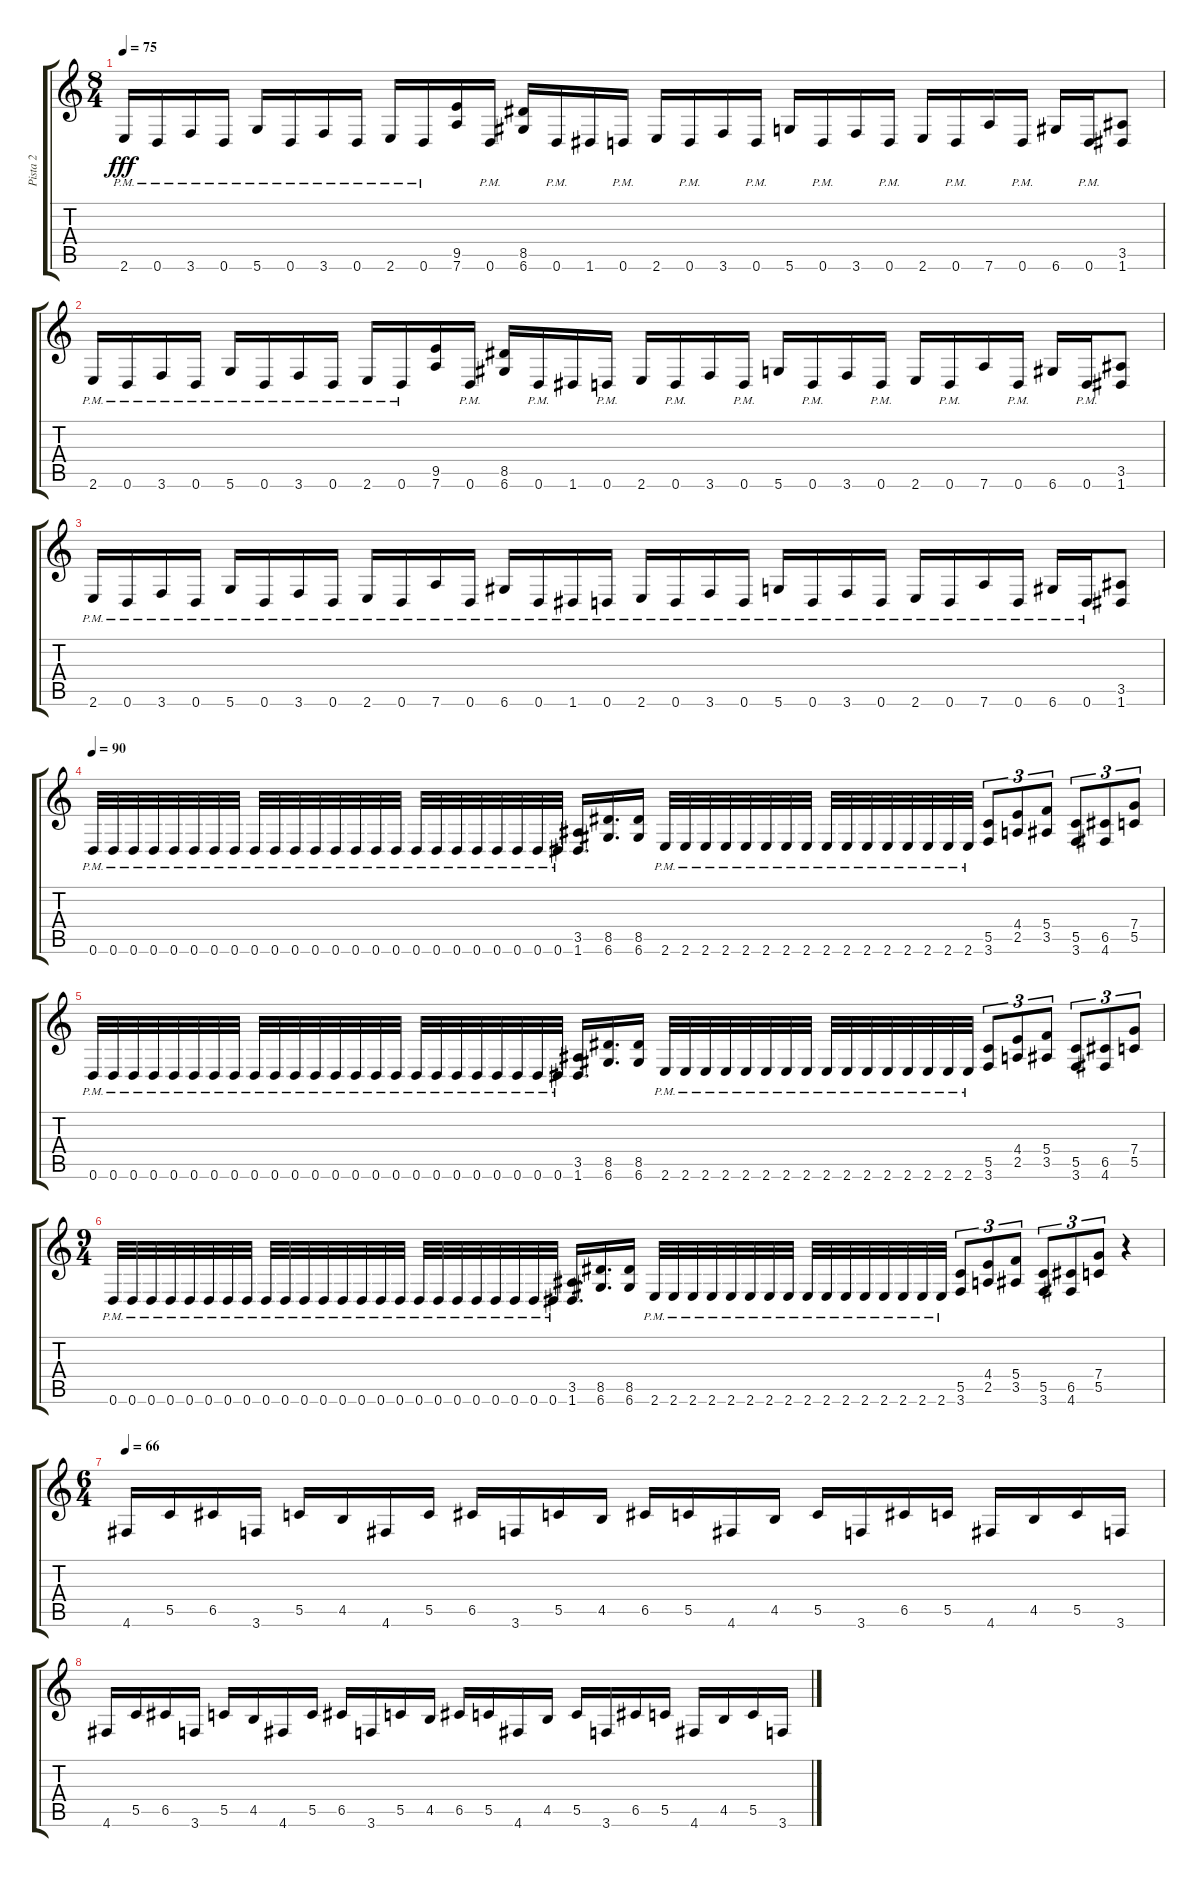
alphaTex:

\track ("Pista 2" "Pista 2") {instrument distortionguitar}
\staff {score tabs}
\tuning (D4 A3 F3 C3 G2 D2) {hide}
\ts (8 4)
\tempo 75
\clef g2
\ks c
2.6{pm}.16{dy fff} 0.6{pm}.16 3.6{pm}.16 0.6{pm}.16 5.6{pm}.16 0.6{pm}.16 3.6{pm}.16 0.6{pm}.16 2.6{pm}.16 0.6{pm}.16 (9.5 7.6).16 0.6{pm}.16 (8.5 6.6).16 0.6{pm}.16 1.6.16 0.6{pm}.16 2.6.16 0.6{pm}.16 3.6.16 0.6{pm}.16 5.6.16 0.6{pm}.16 3.6.16 0.6{pm}.16 2.6.16 0.6{pm}.16 7.6.16 0.6{pm}.16 6.6.16 0.6{pm}.16 (3.5 1.6).8 |
2.6{pm}.16 0.6{pm}.16 3.6{pm}.16 0.6{pm}.16 5.6{pm}.16 0.6{pm}.16 3.6{pm}.16 0.6{pm}.16 2.6{pm}.16 0.6{pm}.16 (9.5 7.6).16 0.6{pm}.16 (8.5 6.6).16 0.6{pm}.16 1.6.16 0.6{pm}.16 2.6.16 0.6{pm}.16 3.6.16 0.6{pm}.16 5.6.16 0.6{pm}.16 3.6.16 0.6{pm}.16 2.6.16 0.6{pm}.16 7.6.16 0.6{pm}.16 6.6.16 0.6{pm}.16 (3.5 1.6).8 |
2.6{pm}.16 0.6{pm}.16 3.6{pm}.16 0.6{pm}.16 5.6{pm}.16 0.6{pm}.16 3.6{pm}.16 0.6{pm}.16 2.6{pm}.16 0.6{pm}.16 7.6{pm}.16 0.6{pm}.16 6.6{pm}.16 0.6{pm}.16 1.6{pm}.16 0.6{pm}.16 2.6{pm}.16 0.6{pm}.16 3.6{pm}.16 0.6{pm}.16 5.6{pm}.16 0.6{pm}.16 3.6{pm}.16 0.6{pm}.16 2.6{pm}.16 0.6{pm}.16 7.6{pm}.16 0.6{pm}.16 6.6{pm}.16 0.6{pm}.16 (3.5 1.6).8 |
\tempo 90
0.6{pm}.32 0.6{pm}.32 0.6{pm}.32 0.6{pm}.32 0.6{pm}.32 0.6{pm}.32 0.6{pm}.32 0.6{pm}.32 0.6{pm}.32 0.6{pm}.32 0.6{pm}.32 0.6{pm}.32 0.6{pm}.32 0.6{pm}.32 0.6{pm}.32 0.6{pm}.32 0.6{pm}.32 0.6{pm}.32 0.6{pm}.32 0.6{pm}.32 0.6{pm}.32 0.6{pm}.32 0.6{pm}.32 0.6{pm}.32 (3.5 1.6).16{d} (8.5 6.6).16{d} (8.5 6.6).16 2.6{pm}.32 2.6{pm}.32 2.6{pm}.32 2.6{pm}.32 2.6{pm}.32 2.6{pm}.32 2.6{pm}.32 2.6{pm}.32 2.6{pm}.32 2.6{pm}.32 2.6{pm}.32 2.6{pm}.32 2.6{pm}.32 2.6{pm}.32 2.6{pm}.32 2.6{pm}.32 (5.5 3.6).8{tu (3 2)} (4.4 2.5).8{tu (3 2)} (5.4 3.5).8{tu (3 2)} (5.5 3.6).8{tu (3 2)} (6.5 4.6).8{tu (3 2)} (7.4 5.5).8{tu (3 2)} |
0.6{pm}.32 0.6{pm}.32 0.6{pm}.32 0.6{pm}.32 0.6{pm}.32 0.6{pm}.32 0.6{pm}.32 0.6{pm}.32 0.6{pm}.32 0.6{pm}.32 0.6{pm}.32 0.6{pm}.32 0.6{pm}.32 0.6{pm}.32 0.6{pm}.32 0.6{pm}.32 0.6{pm}.32 0.6{pm}.32 0.6{pm}.32 0.6{pm}.32 0.6{pm}.32 0.6{pm}.32 0.6{pm}.32 0.6{pm}.32 (3.5 1.6).16{d} (8.5 6.6).16{d} (8.5 6.6).16 2.6{pm}.32 2.6{pm}.32 2.6{pm}.32 2.6{pm}.32 2.6{pm}.32 2.6{pm}.32 2.6{pm}.32 2.6{pm}.32 2.6{pm}.32 2.6{pm}.32 2.6{pm}.32 2.6{pm}.32 2.6{pm}.32 2.6{pm}.32 2.6{pm}.32 2.6{pm}.32 (5.5 3.6).8{tu (3 2)} (4.4 2.5).8{tu (3 2)} (5.4 3.5).8{tu (3 2)} (5.5 3.6).8{tu (3 2)} (6.5 4.6).8{tu (3 2)} (7.4 5.5).8{tu (3 2)} |
\ts (9 4)
0.6{pm}.32 0.6{pm}.32 0.6{pm}.32 0.6{pm}.32 0.6{pm}.32 0.6{pm}.32 0.6{pm}.32 0.6{pm}.32 0.6{pm}.32 0.6{pm}.32 0.6{pm}.32 0.6{pm}.32 0.6{pm}.32 0.6{pm}.32 0.6{pm}.32 0.6{pm}.32 0.6{pm}.32 0.6{pm}.32 0.6{pm}.32 0.6{pm}.32 0.6{pm}.32 0.6{pm}.32 0.6{pm}.32 0.6{pm}.32 (3.5 1.6).16{d} (8.5 6.6).16{d} (8.5 6.6).16 2.6{pm}.32 2.6{pm}.32 2.6{pm}.32 2.6{pm}.32 2.6{pm}.32 2.6{pm}.32 2.6{pm}.32 2.6{pm}.32 2.6{pm}.32 2.6{pm}.32 2.6{pm}.32 2.6{pm}.32 2.6{pm}.32 2.6{pm}.32 2.6{pm}.32 2.6{pm}.32 (5.5 3.6).8{tu (3 2)} (4.4 2.5).8{tu (3 2)} (5.4 3.5).8{tu (3 2)} (5.5 3.6).8{tu (3 2)} (6.5 4.6).8{tu (3 2)} (7.4 5.5).8{tu (3 2)} r.4 |
\ts (6 4)
\tempo 66
4.6.16 5.5.16 6.5.16 3.6.16 5.5.16 4.5.16 4.6.16 5.5.16 6.5.16 3.6.16 5.5.16 4.5.16 6.5.16 5.5.16 4.6.16 4.5.16 5.5.16 3.6.16 6.5.16 5.5.16 4.6.16 4.5.16 5.5.16 3.6.16 |
4.6.16 5.5.16 6.5.16 3.6.16 5.5.16 4.5.16 4.6.16 5.5.16 6.5.16 3.6.16 5.5.16 4.5.16 6.5.16 5.5.16 4.6.16 4.5.16 5.5.16 3.6.16 6.5.16 5.5.16 4.6.16 4.5.16 5.5.16 3.6.16
